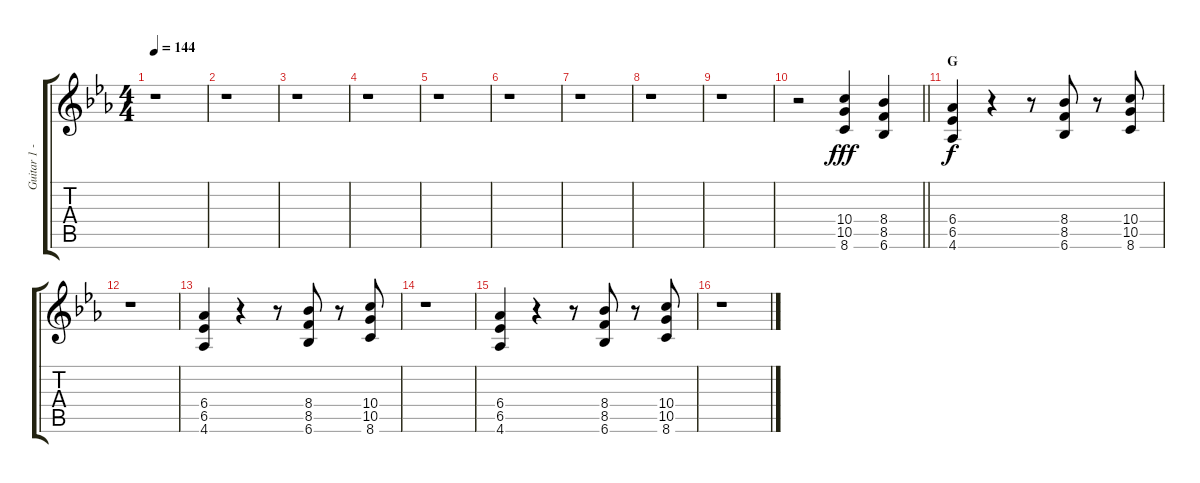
\track ("Guitar 1 - Shinji" "Guitar 1 -") {instrument distortionguitar}
\staff {score tabs}
\tuning (E4 B3 G3 D3 A2 E2) {hide}
\ts (4 4)
\tempo 144
\clef g2
\ks eb
r.1{dy ff} |
r.1 |
r.1 |
r.1 |
r.1 |
r.1 |
r.1 |
r.1 |
r.1 |
\barLineRight lightlight
r.2{volume 10 balance 8} (10.4 10.5 8.6).4{dy fff} (8.4 8.5 6.6).4 |
\section ("" "G")
(6.4 6.5 4.6).4{dy f balance 0} r.4 r.8 (8.4 8.5 6.6).8 r.8 (10.4 10.5 8.6).8 |
r.1 |
(6.4 6.5 4.6).4 r.4 r.8 (8.4 8.5 6.6).8 r.8 (10.4 10.5 8.6).8 |
r.1 |
(6.4 6.5 4.6).4 r.4 r.8 (8.4 8.5 6.6).8 r.8 (10.4 10.5 8.6).8 |
r.1
